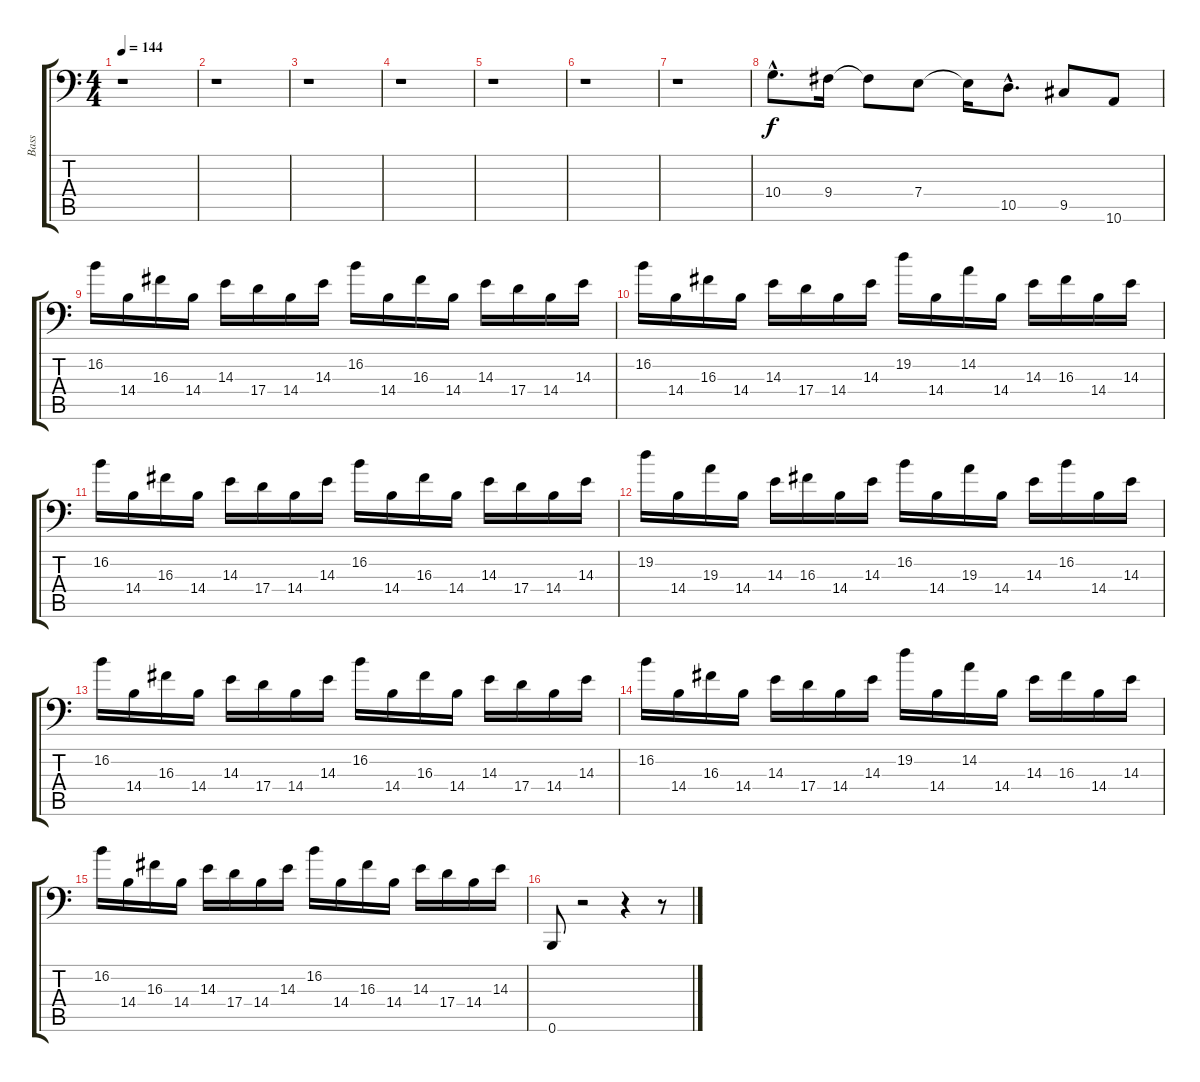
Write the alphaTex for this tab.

\track ("Bass" "Bass") {instrument electricbassfinger}
\staff {score tabs}
\tuning (C3 G2 D2 A1 E1 B0) {hide}
\ts (4 4)
\tempo 144
\clef f4
\ks c
r.1{dy f instrument electricbassfinger} |
r.1 |
r.1 |
r.1 |
r.1 |
r.1 |
r.1 |
10.4{hac}.8{d} 9.4.16 9.4{t}.8 7.4.8 7.4{t}.16 10.5{hac}.8{d} 9.5.8 10.6.8 |
16.2.16 14.4.16 16.3.16 14.4.16 14.3.16 17.4.16 14.4.16 14.3.16 16.2.16 14.4.16 16.3.16 14.4.16 14.3.16 17.4.16 14.4.16 14.3.16 |
16.2.16 14.4.16 16.3.16 14.4.16 14.3.16 17.4.16 14.4.16 14.3.16 19.2.16 14.4.16 14.2.16 14.4.16 14.3.16 16.3.16 14.4.16 14.3.16 |
16.2.16 14.4.16 16.3.16 14.4.16 14.3.16 17.4.16 14.4.16 14.3.16 16.2.16 14.4.16 16.3.16 14.4.16 14.3.16 17.4.16 14.4.16 14.3.16 |
19.2.16 14.4.16 19.3.16 14.4.16 14.3.16 16.3.16 14.4.16 14.3.16 16.2.16 14.4.16 19.3.16 14.4.16 14.3.16 16.2.16 14.4.16 14.3.16 |
16.2.16 14.4.16 16.3.16 14.4.16 14.3.16 17.4.16 14.4.16 14.3.16 16.2.16 14.4.16 16.3.16 14.4.16 14.3.16 17.4.16 14.4.16 14.3.16 |
16.2.16 14.4.16 16.3.16 14.4.16 14.3.16 17.4.16 14.4.16 14.3.16 19.2.16 14.4.16 14.2.16 14.4.16 14.3.16 16.3.16 14.4.16 14.3.16 |
16.2.16 14.4.16 16.3.16 14.4.16 14.3.16 17.4.16 14.4.16 14.3.16 16.2.16 14.4.16 16.3.16 14.4.16 14.3.16 17.4.16 14.4.16 14.3.16 |
0.6.8 r.2 r.4 r.8
